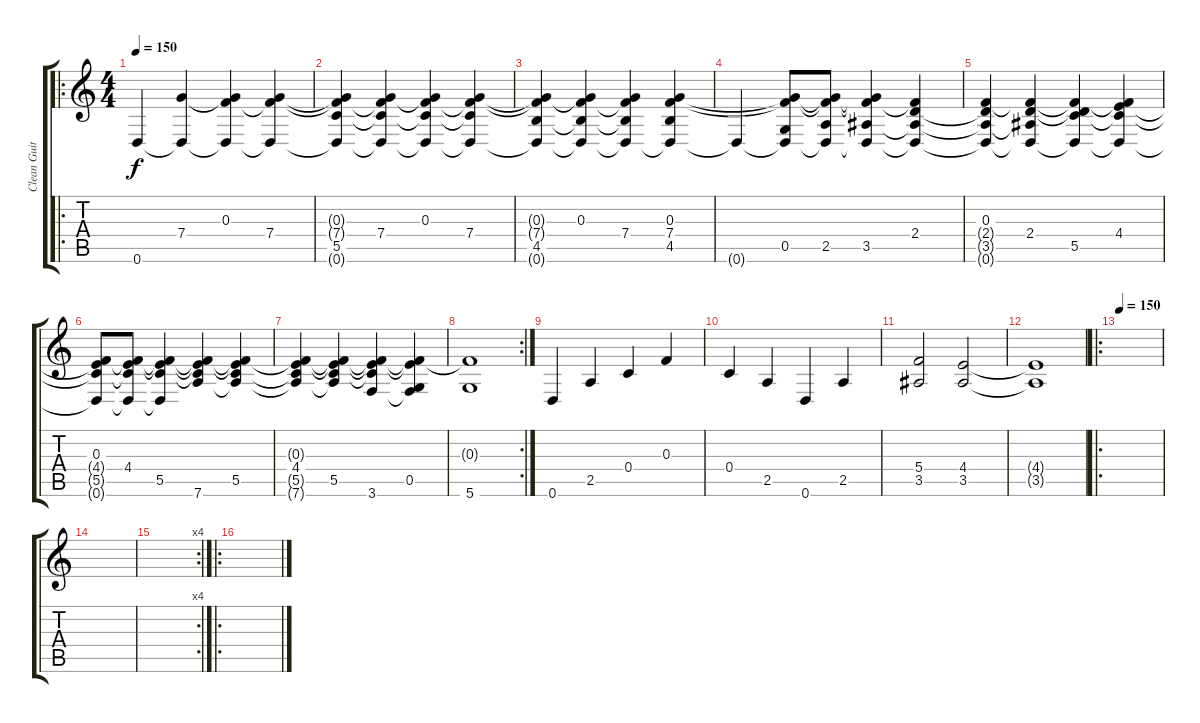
\track ("Clean Guitar" "Clean Guit") {instrument acousticguitarsteel}
\staff {score tabs}
\tuning (D4 A3 F3 C3 G2 D2) {hide}
\ro
\ts (4 4)
\tempo 150
\clef g2
\ks c
0.6.4{dy f instrument acousticguitarsteel} (7.4 0.6{t}).4 (0.3 7.4{t} 0.6{t}).4 (0.3{t} 7.4 0.6{t}).4 |
(0.3{t} 7.4{t} 5.5 0.6{t}).4 (0.3{t} 7.4 5.5{t} 0.6{t}).4 (0.3 7.4{t} 5.5{t} 0.6{t}).4 (0.3{t} 7.4 5.5{t} 0.6{t}).4 |
(0.3{t} 7.4{t} 4.5 0.6{t}).4 (0.3 7.4{t} 4.5{t} 0.6{t}).4 (0.3{t} 7.4 4.5{t} 0.6{t}).4 (0.3 7.4 4.5 0.6{t}).4 |
0.6{t}.4 (0.3{t} 7.4{t} 0.5 0.6{t}).8 (0.3{t} 7.4{t} 2.5 0.6{t}).8 (0.3{t} 7.4{t} 3.5 0.6{t}).4 (0.3{t} 2.4 3.5{t} 0.6{t}).4 |
(0.3 2.4{t} 3.5{t} 0.6{t}).4 (0.3{t} 2.4 3.5{t} 0.6{t}).4 (0.3{t} 2.4{t} 5.5 0.6{t}).4 (0.3{t} 4.4 5.5{t} 0.6{t}).4 |
(0.3 4.4{t} 5.5{t} 0.6{t}).8 (0.3{t} 4.4 5.5{t} 0.6{t}).8 (0.3{t} 4.4{t} 5.5 0.6{t}).4 (0.3{t} 4.4{t} 5.5{t} 7.6).4 (0.3{t} 4.4{t} 5.5 7.6{t}).4 |
(0.3{t} 4.4 5.5{t} 7.6{t}).4 (0.3{t} 4.4{t} 5.5 7.6{t}).4 (0.3{t} 4.4{t} 5.5{t} 3.6).4 (0.3{t} 4.4{t} 0.5 3.6{t}).4 |
\rc 2
(0.3{t} 5.6).1 |
0.6.4 2.5.4 0.4.4 0.3.4 |
0.4.4 2.5.4 0.6.4 2.5.4 |
(5.4 3.5).2 (4.4 3.5).2 |
(4.4{t} 3.5{t}).1 |
\ro
\tempo 150
|
|
\rc 4
|
\ro
